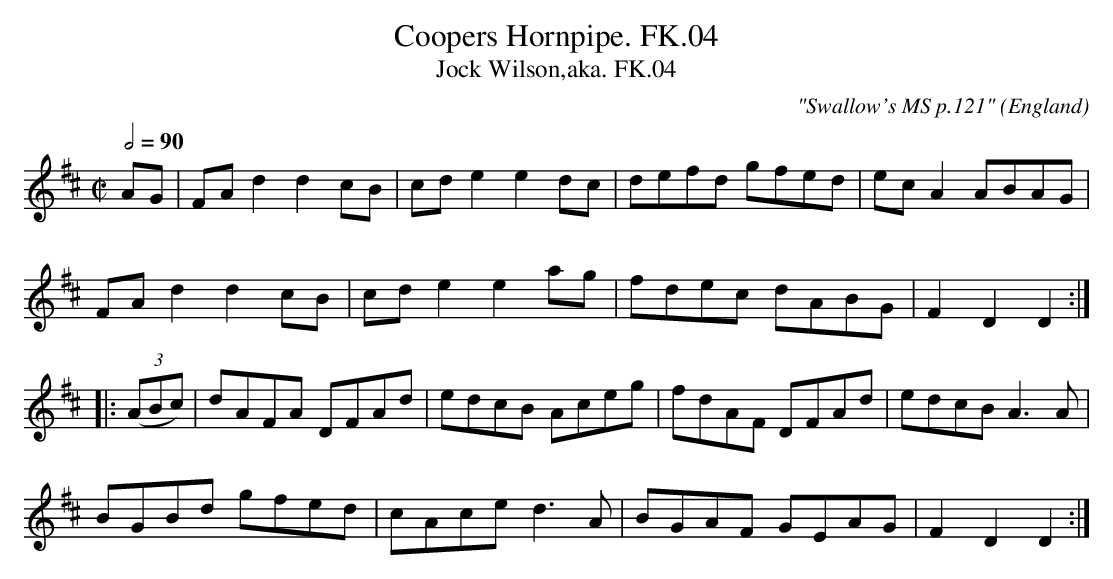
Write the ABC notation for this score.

X:1
T:Coopers Hornpipe. FK.04
T:Jock Wilson,aka. FK.04
C:"Swallow's MS p.121"
L:1/8
M:C|
O:England
Q:1/2=90
K:D
AG | FA d2 d2 cB | cd e2 e2 dc | defd gfed | ec A2 ABAG |!
FA d2d2 cB | cd e2 e2 ag | fdec dABG | F2 D2D2 :|!
|:((3ABc) | dAFA DFAd | edcB Aceg | fdAF DFAd | edcB A3 A |!
BGBd gfed | cAce d3 A | BGAF GEAG | F2 D2D2 :|
